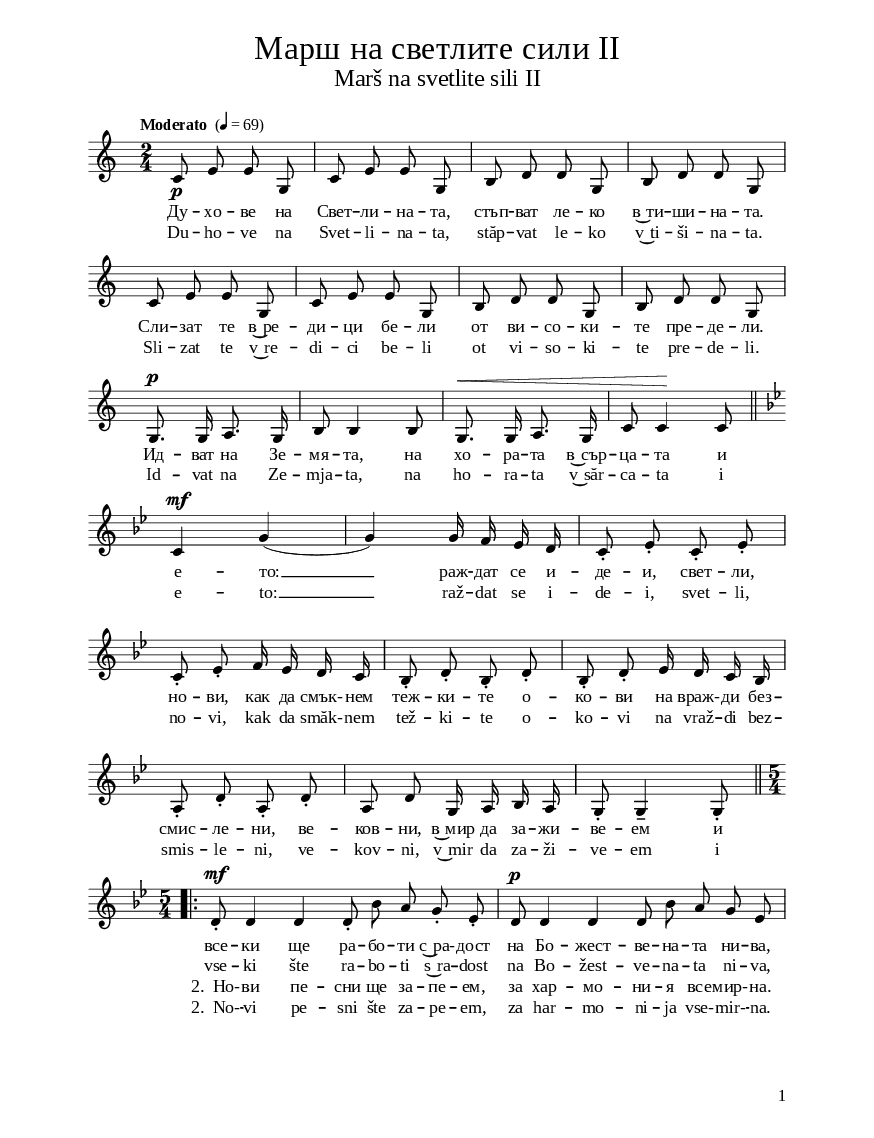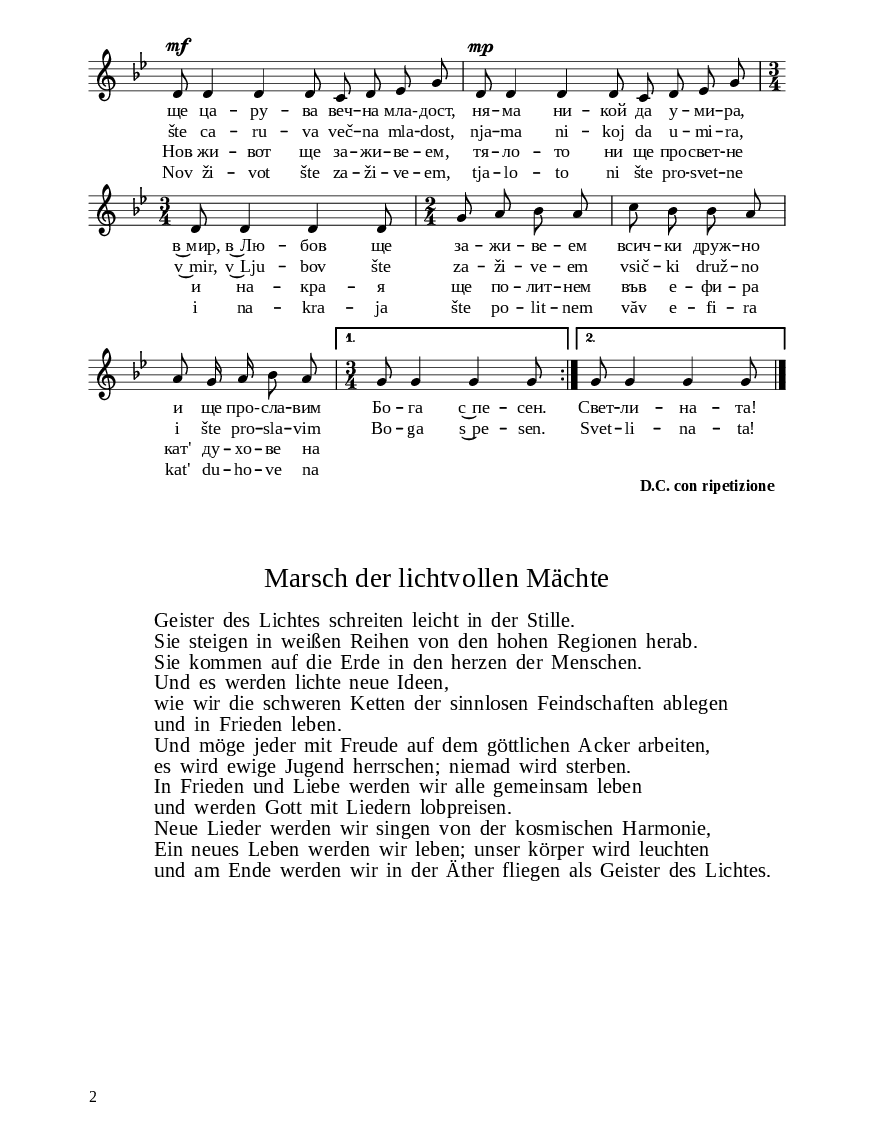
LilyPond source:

\version "2.24.1"

% include paper part and global functions
\include "include/globals.ily"

\bookpart {
  \label #'ref162_2
  \tocItem \markup "Марш на светлите сили II – Marš na svetlite sili II"
  \include "include/bookpart-paper.ily"
  \score {
    \include "include/score-layout.ily"

    \new Voice \relative c' {
      \clef treble
      \key c \major
      \time 2/4
      \tempoFunc "Moderato " 4 "69"

      \autoBeamOff


      c8 \p e e g, | c8 e e g, | b d d g, | b d d g, | \break

     c8 e e g, |c8 e e g, | b d d g, |  b d d g, | \break

      g8.^\p g16 a8. g16 | b8 b4 b8 | g8.^\< g16 a8. g16 |  c8 c4  \! c8 | \bar "||" \break

      \key g \minor  c4^\mf  g'4 (g4) g16 f es d |  c8\staccato es\staccato c\staccato es\staccato |\break

      c\staccato es\staccato f16 es d c | bes8\staccato d\staccato bes\staccato d\staccato | bes\staccato d\staccato es16 d c bes | a8\staccato d\staccato a\staccato d\staccato | a d g,16 a bes a | g8\staccato g4-- g8\staccato | \break

      \bar ".|:-||"  \repeat volta 2 {

        \time 5/4 d'8\staccato^\mf d4 d4 d8\staccato bes'8 a g\staccato es\staccato |

        d8^\p  d4 d4 d8 bes'8 a8 g es | \break

        d8^\mf  d4  d4 d8 c d es g |

        d^\mp  d4 d4 d8 c8 d8 es g | \break

        \time 3/4 d8 d4 d4 d8 | \time 2/4 g8 a bes a |c bes bes a | \break

        a g16 a bes8 a8 |
        \time 3/4
      }

      \alternative {
        { g8 g4 g4 g8}
        { g8 g4 g4 g8\bar "|." }
      }


    }

    \addlyrics {
      Ду -- хо -- ве на Свет -- ли -- на -- та, стъп -- ват ле -- ко в~ти -- ши -- на -- та.

      Сли --  зат те в~ре -- ди -- ци бе -- ли от ви -- со -- ки -- те пре -- де -- ли.

      Ид  -- ват на Зе -- мя -- та, на хо -- ра -- та в~сър -- ца -- та

      и е -- то: __ раж -- дат се и -- де -- и, свет --  ли, но -- ви,

      как да "смък-" -- нем теж -- ки -- те о -- ко -- ви на

      "враж-" -- ди без -- смис -- ле -- ни, ве -- ков -- ни, в~мир да за -- жи -- ве -- ем



      и все -- ки ще ра -- бо -- ти "с~ра-" -- дост на Бо -- жест -- ве -- на -- та ни -- ва,

      ще ца -- ру -- ва веч -- на "мла-" -- дост, ня -- ма ни -- кой да у -- ми -- ра,

      в~мир, в~Лю -- бов ще за -- жи -- ве -- ем

      всич -- ки друж -- но и ще "про-" -- сла -- вим Бо -- га с~пе -- сен. Свет -- ли -- на -- та!






    }

    \addlyrics {
      Du -- ho -- ve na Svet -- li -- na -- ta, stăp -- vat le -- ko v~ti -- ši -- na -- ta.

      Sli --  zat te v~re -- di -- ci be -- li ot vi -- so -- ki -- te pre -- de -- li.

      Id  -- vat na Ze -- mja -- ta, na ho -- ra -- ta v~săr -- ca -- ta

      i e -- to: __ raž -- dat se i -- de -- i, svet --  li, no -- vi,

      kak da "smăk-" -- nem tež -- ki -- te o -- ko -- vi na

      vraž -- di bez -- smis -- le -- ni, ve -- kov -- ni, v~mir da za -- ži -- ve -- em



      i vse -- ki šte ra -- bo -- ti s~ra -- dost na Bo -- žest -- ve -- na -- ta ni -- va,

      šte ca -- ru -- va več -- na mla -- dost, nja -- ma ni -- koj da u -- mi -- ra,

      v~mir, v~Lju -- bov šte za -- ži -- ve -- em

      vsič -- ki druž -- no i šte pro -- sla -- vim Bo -- ga s~pe -- sen. Svet -- li -- na -- ta!

    }


    \addlyrics {
      " " " " " " " " " " " " " " " "

      " " " " " " " " " " " " " " " "

      " " " " " " " " " " " " " " " " " "

      " " " " " " " " " " " " " " " " " " " " " " " " " " " "

      " " " " " " " " " " " " " " " " " "    " " " " " " " " " " " " " " " " " " " " " " " " " " " "

      " " " " " " " " " " " " " " " " " "    " " " " " " " " " " " " " " " " " " " " " " " " " " " "

      "2.  Но-"   -- ви пе -- сни ще за -- пе -- ем, за хар -- мо -- ни -- я все -- "мир-" -- на.

      Нов жи -- вот ще за -- жи -- ве -- ем, тя -- ло -- то ни ще про -- свет -- не

      и на -- кра -- я ще по -- лит -- нем във е -- фи -- ра кат' ду -- хо -- ве на


      " " " " " " " " " " " " " " " " " "

      " " " " " " " " " " " " " " " " " "
    }

    \addlyrics {
      " " " " " " " " " " " " " " " "

      " " " " " " " " " " " " " " " "

      " " " " " " " " " " " " " " " " " "

      " " " " " " " " " " " " " " " " " " " " " " " " " " " "

      " " " " " " " " " " " " " " " " " "    " " " " " " " " " " " " " " " " " " " " " " " " " " " "

      " " " " " " " " " " " " " " " " " "    " " " " " " " " " " " " " " " " " " " " " " " " " " " "

      "2.  No-"   -- vi pe -- sni šte za -- pe -- em, za har -- mo -- ni -- ja "vse-" -- "mir-" -- na.

      Nov ži -- vot šte za -- ži -- ve -- em, tja -- lo -- to ni šte pro -- svet -- ne

      i na -- kra -- ja šte po -- lit -- nem văv e -- fi -- ra kat' du -- ho -- ve na


      " " " " " " " " " " " " " " " " " "

      " " " " " " " " " " " " " " " " " "
    }


    \header {
      title = \titleFunc "Марш на светлите сили II" "Marš na svetlite sili II"
    }

    \midi{}

  } % score

  \markup \dc-one "D.C. con ripetizione"

  \markup \empty-two

  % include foreign translation(s) of the song
  \version "2.24.0"

\markup \fill-line { \fontsize #deTitleFontSize "Marsch der lichtvollen Mächte" }
\markup \null
\markup \null
\markup \fontsize #deCoupletFontSize {
  \hspace #5
  \override #`(baseline-skip . ,deCoupletBaselineSkip)

  \column {

    \line { " "Geister des Lichtes schreiten leicht in der Stille. }

    \line { " "Sie steigen in weißen Reihen von den hohen Regionen herab. }

    \line { " "Sie kommen auf die Erde in den herzen der Menschen. }

    \line { " "Und es werden lichte neue Ideen, }

    \line { " "    wie wir die schweren Ketten der sinnlosen Feindschaften ablegen}
    \line { " "und in Frieden leben.  }

    \line {
      " "Und möge jeder mit Freude auf dem göttlichen Acker arbeiten,
    }
    \line { " "es wird ewige Jugend herrschen; niemad wird sterben. }

    \line { " "In Frieden und Liebe werden wir alle gemeinsam leben }

    \line { " "    und werden Gott mit Liedern lobpreisen.  }

    \line { " "Neue Lieder werden wir singen von der kosmischen Harmonie, }

    \line { " "Ein neues Leben werden wir leben; unser körper wird leuchten  }

    \line { " "und am Ende werden wir in der Äther fliegen als Geister des Lichtes.  }

  }
}


} % bookpart

% Più mosso
%
